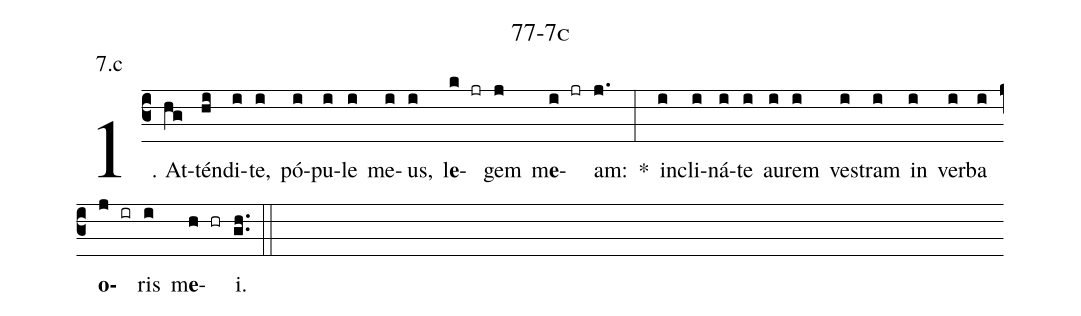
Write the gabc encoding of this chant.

name: 77-7c;
annotation: 7.c;
%%
(c3)1. At(hg)tén(hi)di(i)te,(i) pó(i)pu(i)le(i) me(i)us,(i) l<b>e</b>(k jr)gem(j) m<b>e</b>(i jr)am:(j.) *(:) in(i)cli(i)ná(i)te(i) au(i)rem(i) ves(i)tram(i) in(i) ver(i)ba(i) <b>o</b>(j ir)ris(i) m<b>e</b>(h hr)i.(gh..) (::)
